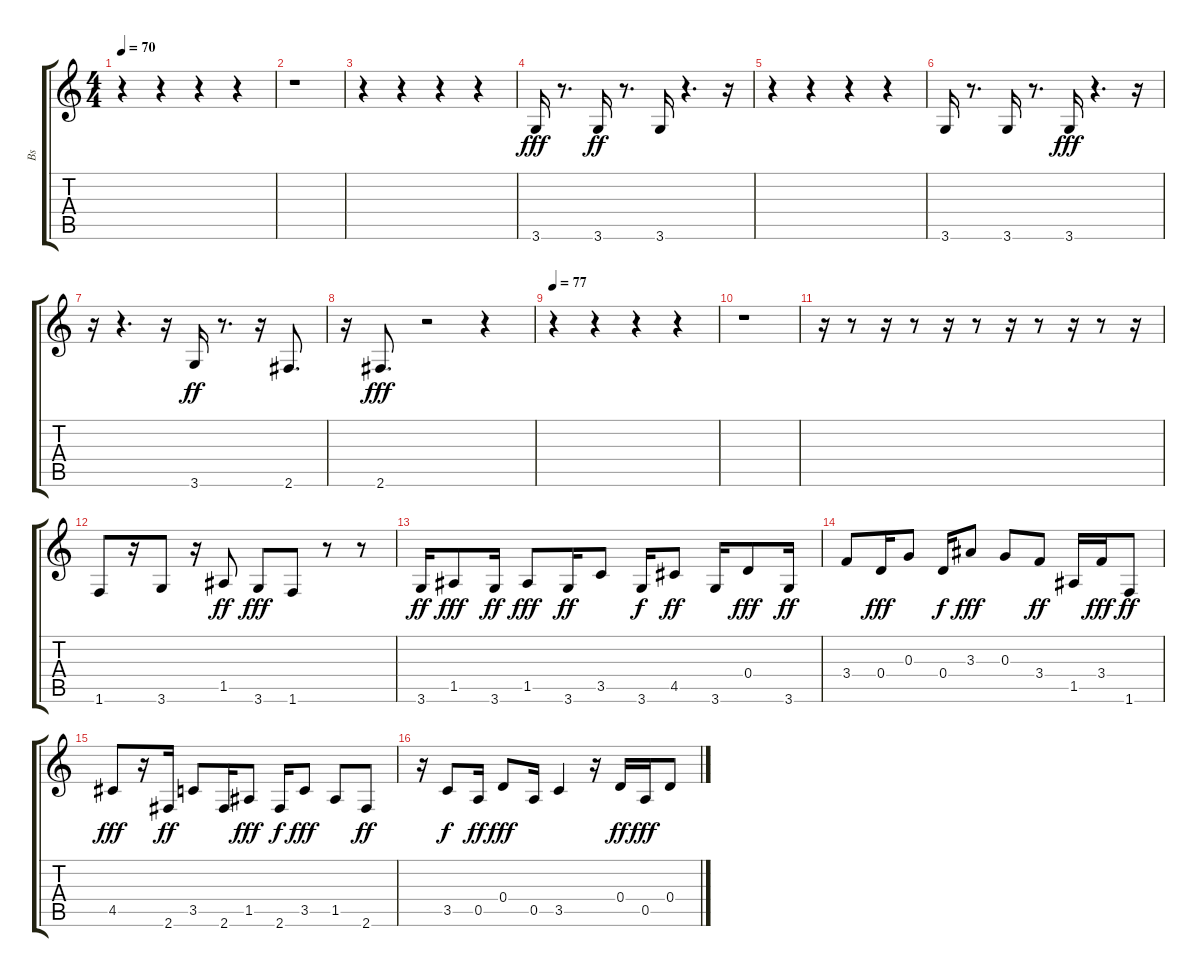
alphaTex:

\track ("Bs" "Bs") {instrument electricbassfinger}
\staff {score tabs}
\tuning (E4 B3 G3 D3 A2 E2) {hide}
\ts (4 4)
\tempo 70
\clef g2
\ks c
r.4{dy fff} r.4 r.4 r.4 |
r.1 |
r.4 r.4 r.4 r.4 |
3.6.16 r.8{d} 3.6.16{dy ff} r.8{d} 3.6.16 r.4{d} r.16 |
r.4 r.4 r.4 r.4 |
3.6.16 r.8{d} 3.6.16 r.8{d} 3.6.16{dy fff} r.4{d} r.16 |
r.16 r.4{d} r.16 3.6.16{dy ff} r.8{d} r.16 2.6.8{d} |
r.16 2.6.8{d dy fff} r.2 r.4 |
\tempo 77
r.4 r.4 r.4 r.4 |
r.1 |
r.16 r.8 r.16 r.8 r.16 r.8 r.16 r.8 r.16 r.8 r.16 |
1.6.8 r.16 3.6.8 r.16 1.5.8{dy ff} 3.6.8{dy fff} 1.6.8 r.8 r.8 |
3.6.16{dy ff} 1.5.8{dy fff} 3.6.16{dy ff} 1.5.8{dy fff} 3.6.16{dy ff} 3.5.8 3.6.16{dy f} 4.5.8{dy ff} 3.6.16 0.4.8{dy fff} 3.6.16{dy ff} |
3.4.8 0.4.16{dy fff} 0.3.8 0.4.16{dy f} 3.3.8{dy fff} 0.3.8 3.4.8{dy ff} 1.5.16 3.4.16{dy fff} 1.6.8{dy ff} |
4.5.8{dy fff} r.16 2.6.16{dy ff} 3.5.8 2.6.16 1.5.8{dy fff} 2.6.16{dy f} 3.5.8{dy fff} 1.5.8 2.6.8{dy ff} |
r.16 3.5.8{dy f} 0.5.16{dy ff} 0.4.8{dy fff} 0.5.16 3.5.4 r.16 0.4.16{dy ff} 0.5.16{dy fff} 0.4.8
